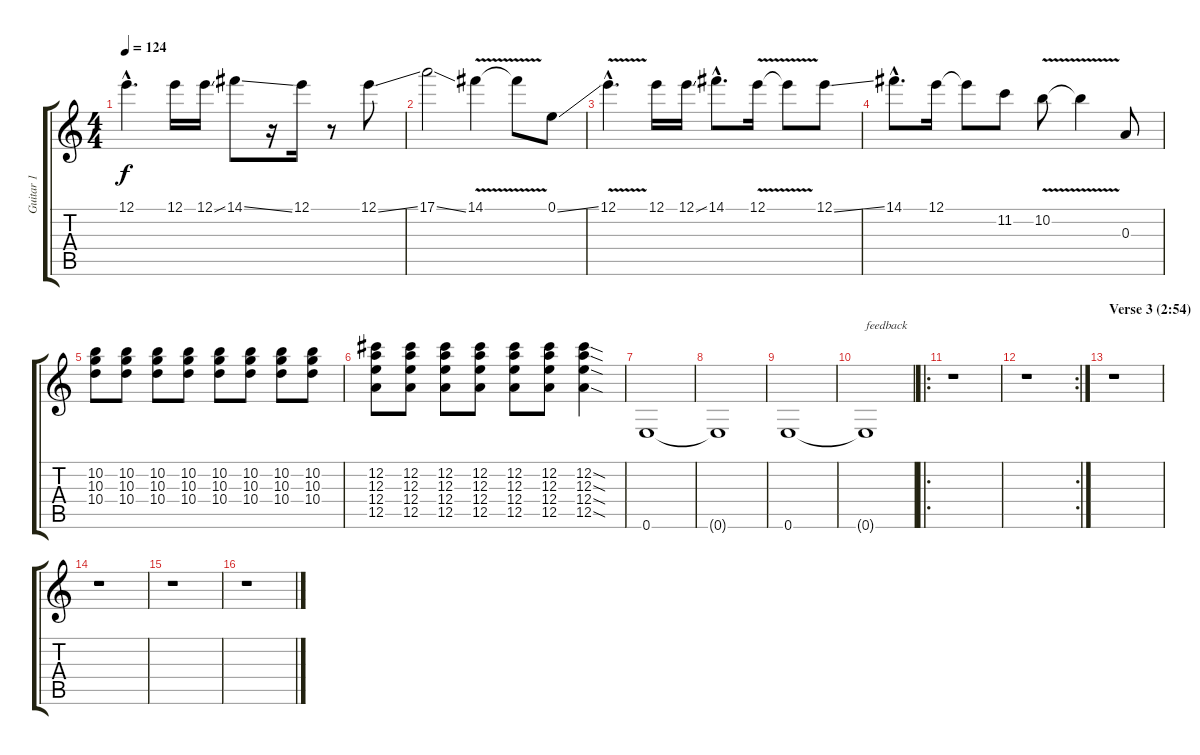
\track ("Guitar 1" "Guitar 1") {instrument distortionguitar}
\staff {score tabs}
\tuning (E4 Db4 A3 E3 A2 E2) {hide}
\ts (4 4)
\tempo 124
\clef g2
\ks c
12.1{hac}.4{d dy f} 12.1.16 12.1{ss}.16 14.1{ss}.8 r.16 12.1.16 r.8 12.1{ss}.8 |
17.1{ss}.2 14.1{v}.4 14.1{t}.8 0.1{ss}.8 |
12.1{v hac}.4{d} 12.1.16 12.1{ss}.16 14.1{hac}.8{d} 12.1{v}.16 12.1{t}.8 12.1{ss}.8 |
14.1{hac}.8{d} 12.1.16 12.1{t}.8 11.2.8 10.2{v}.8 10.2{t}.4 0.3.8 |
(10.2 10.3 10.4).8 (10.2 10.3 10.4).8 (10.2 10.3 10.4).8 (10.2 10.3 10.4).8 (10.2 10.3 10.4).8 (10.2 10.3 10.4).8 (10.2 10.3 10.4).8 (10.2 10.3 10.4).8 |
(12.2 12.3 12.4 12.5).8 (12.2 12.3 12.4 12.5).8 (12.2 12.3 12.4 12.5).8 (12.2 12.3 12.4 12.5).8 (12.2 12.3 12.4 12.5).8 (12.2 12.3 12.4 12.5).8 (12.2{sod} 12.3{sod} 12.4{sod} 12.5{sod}).4 |
0.6.1{volume 13} |
0.6{t}.1 |
0.6.1 |
0.6{t}.1{txt "feedback"} |
\ro
r.1 |
\rc 2
r.1 |
\section ("" "Verse 3 (2:54)")
r.1 |
r.1 |
r.1 |
r.1
